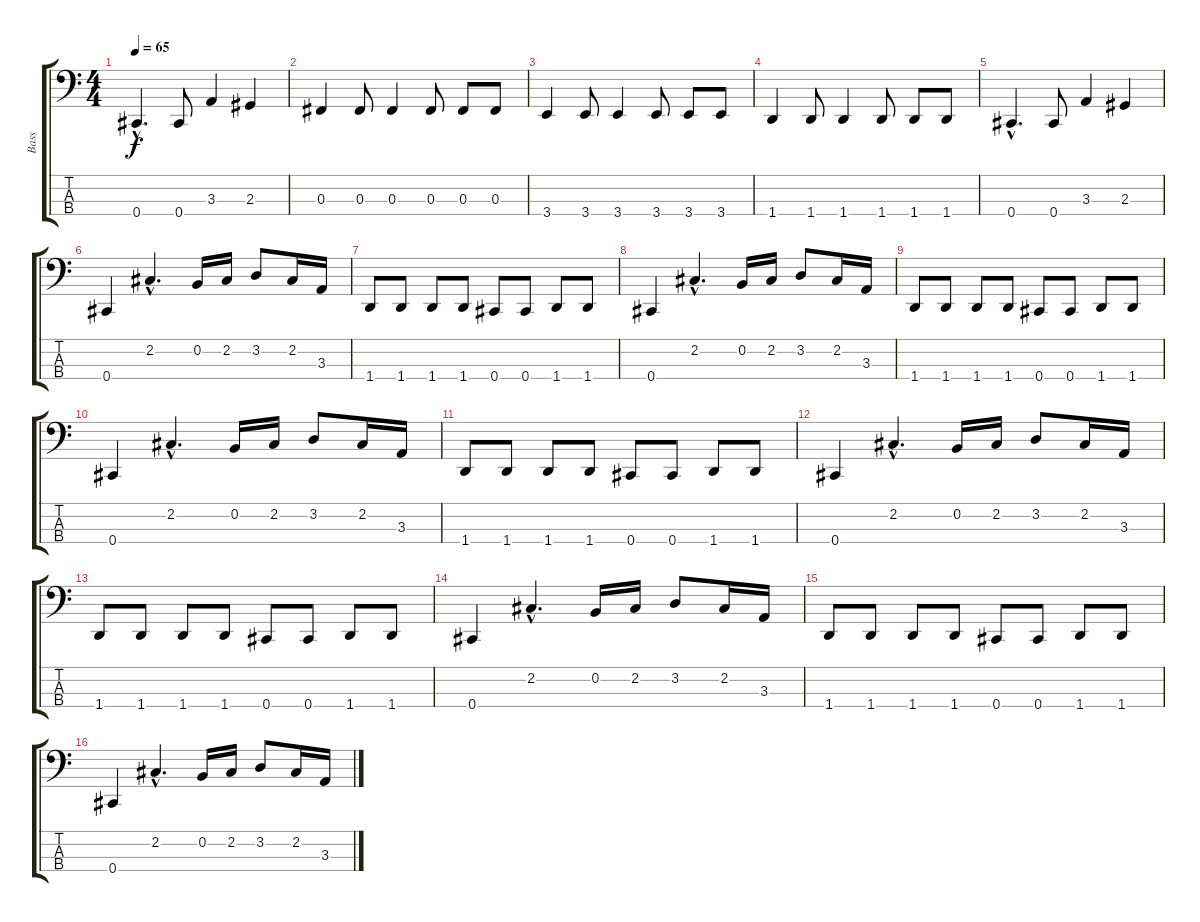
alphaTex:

\track ("Bass" "Bass") {instrument electricbasspick}
\staff {score tabs}
\tuning (E2 B1 Gb1 Db1) {hide}
\ts (4 4)
\tempo 65
\clef f4
\ks c
0.4{hac}.4{d dy f} 0.4.8 3.3.4 2.3.4 |
0.3.4 0.3.8 0.3.4 0.3.8 0.3.8 0.3.8 |
3.4.4 3.4.8 3.4.4 3.4.8 3.4.8 3.4.8 |
1.4.4 1.4.8 1.4.4 1.4.8 1.4.8 1.4.8 |
0.4{hac}.4{d} 0.4.8 3.3.4 2.3.4 |
0.4.4 2.2{hac}.4{d} 0.2.16 2.2.16 3.2.8 2.2.16 3.3.16 |
1.4.8 1.4.8 1.4.8 1.4.8 0.4.8 0.4.8 1.4.8 1.4.8 |
0.4.4 2.2{hac}.4{d} 0.2.16 2.2.16 3.2.8 2.2.16 3.3.16 |
1.4.8 1.4.8 1.4.8 1.4.8 0.4.8 0.4.8 1.4.8 1.4.8 |
0.4.4 2.2{hac}.4{d} 0.2.16 2.2.16 3.2.8 2.2.16 3.3.16 |
1.4.8 1.4.8 1.4.8 1.4.8 0.4.8 0.4.8 1.4.8 1.4.8 |
0.4.4 2.2{hac}.4{d} 0.2.16 2.2.16 3.2.8 2.2.16 3.3.16 |
1.4.8 1.4.8 1.4.8 1.4.8 0.4.8 0.4.8 1.4.8 1.4.8 |
0.4.4 2.2{hac}.4{d} 0.2.16 2.2.16 3.2.8 2.2.16 3.3.16 |
1.4.8 1.4.8 1.4.8 1.4.8 0.4.8 0.4.8 1.4.8 1.4.8 |
0.4.4 2.2{hac}.4{d} 0.2.16 2.2.16 3.2.8 2.2.16 3.3.16
